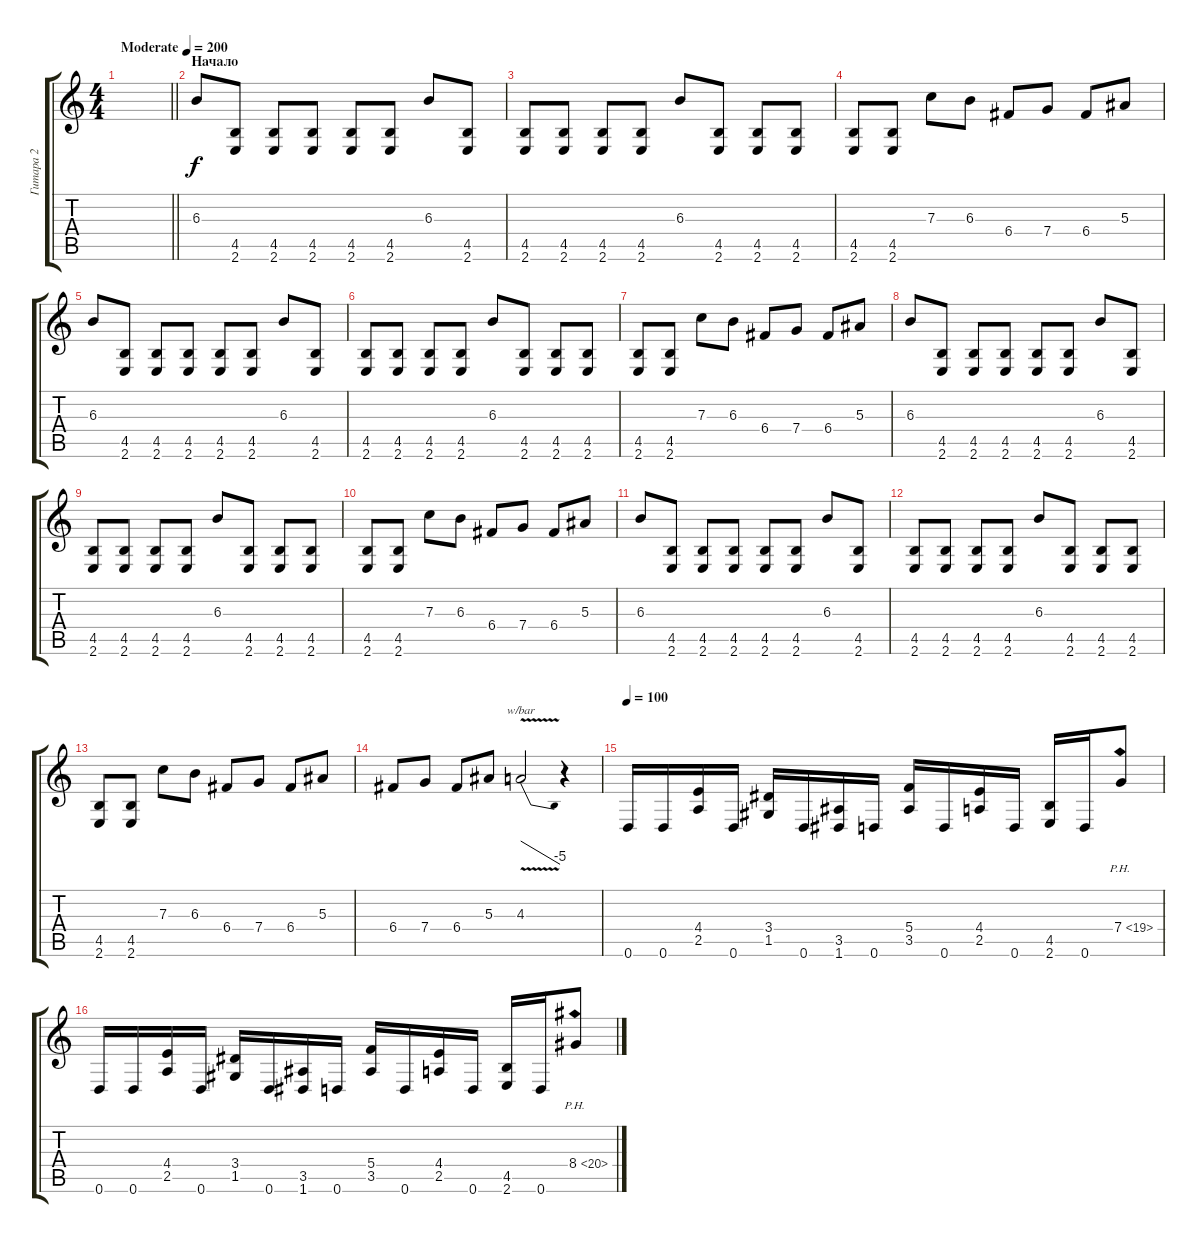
\track ("Гитара 2" "Гитара 2") {instrument overdrivenguitar}
\staff {score tabs}
\tuning (D4 A3 F3 C3 G2 D2) {hide}
\ts (4 4)
\tempo (200 "Moderate")
\clef g2
\barLineRight lightlight
\ks c
|
\section ("" "Начало")
6.3.8 (4.5 2.6).8 (4.5 2.6).8 (4.5 2.6).8 (4.5 2.6).8 (4.5 2.6).8 6.3.8 (4.5 2.6).8 |
(4.5 2.6).8 (4.5 2.6).8 (4.5 2.6).8 (4.5 2.6).8 6.3.8 (4.5 2.6).8 (4.5 2.6).8 (4.5 2.6).8 |
(4.5 2.6).8 (4.5 2.6).8 7.3.8 6.3.8 6.4.8 7.4.8 6.4.8 5.3.8 |
6.3.8 (4.5 2.6).8 (4.5 2.6).8 (4.5 2.6).8 (4.5 2.6).8 (4.5 2.6).8 6.3.8 (4.5 2.6).8 |
(4.5 2.6).8 (4.5 2.6).8 (4.5 2.6).8 (4.5 2.6).8 6.3.8 (4.5 2.6).8 (4.5 2.6).8 (4.5 2.6).8 |
(4.5 2.6).8 (4.5 2.6).8 7.3.8 6.3.8 6.4.8 7.4.8 6.4.8 5.3.8 |
6.3.8 (4.5 2.6).8 (4.5 2.6).8 (4.5 2.6).8 (4.5 2.6).8 (4.5 2.6).8 6.3.8 (4.5 2.6).8 |
(4.5 2.6).8 (4.5 2.6).8 (4.5 2.6).8 (4.5 2.6).8 6.3.8 (4.5 2.6).8 (4.5 2.6).8 (4.5 2.6).8 |
(4.5 2.6).8 (4.5 2.6).8 7.3.8 6.3.8 6.4.8 7.4.8 6.4.8 5.3.8 |
6.3.8 (4.5 2.6).8 (4.5 2.6).8 (4.5 2.6).8 (4.5 2.6).8 (4.5 2.6).8 6.3.8 (4.5 2.6).8 |
(4.5 2.6).8 (4.5 2.6).8 (4.5 2.6).8 (4.5 2.6).8 6.3.8 (4.5 2.6).8 (4.5 2.6).8 (4.5 2.6).8 |
(4.5 2.6).8 (4.5 2.6).8 7.3.8 6.3.8 6.4.8 7.4.8 6.4.8 5.3.8 |
6.4.8 7.4.8 6.4.8 5.3.8 4.3{v}.2{tbe (dive default 0 0 60 -20)} r.4 |
\tempo 100
0.6.16 0.6.16 (4.4 2.5).16 0.6.16 (3.4 1.5).16 0.6.16 (3.5 1.6).16 0.6.16 (5.4 3.5).16 0.6.16 (4.4 2.5).16 0.6.16 (4.5 2.6).16 0.6.16 7.4{ph 12}.8 |
0.6.16 0.6.16 (4.4 2.5).16 0.6.16 (3.4 1.5).16 0.6.16 (3.5 1.6).16 0.6.16 (5.4 3.5).16 0.6.16 (4.4 2.5).16 0.6.16 (4.5 2.6).16 0.6.16 8.4{ph 12}.8
